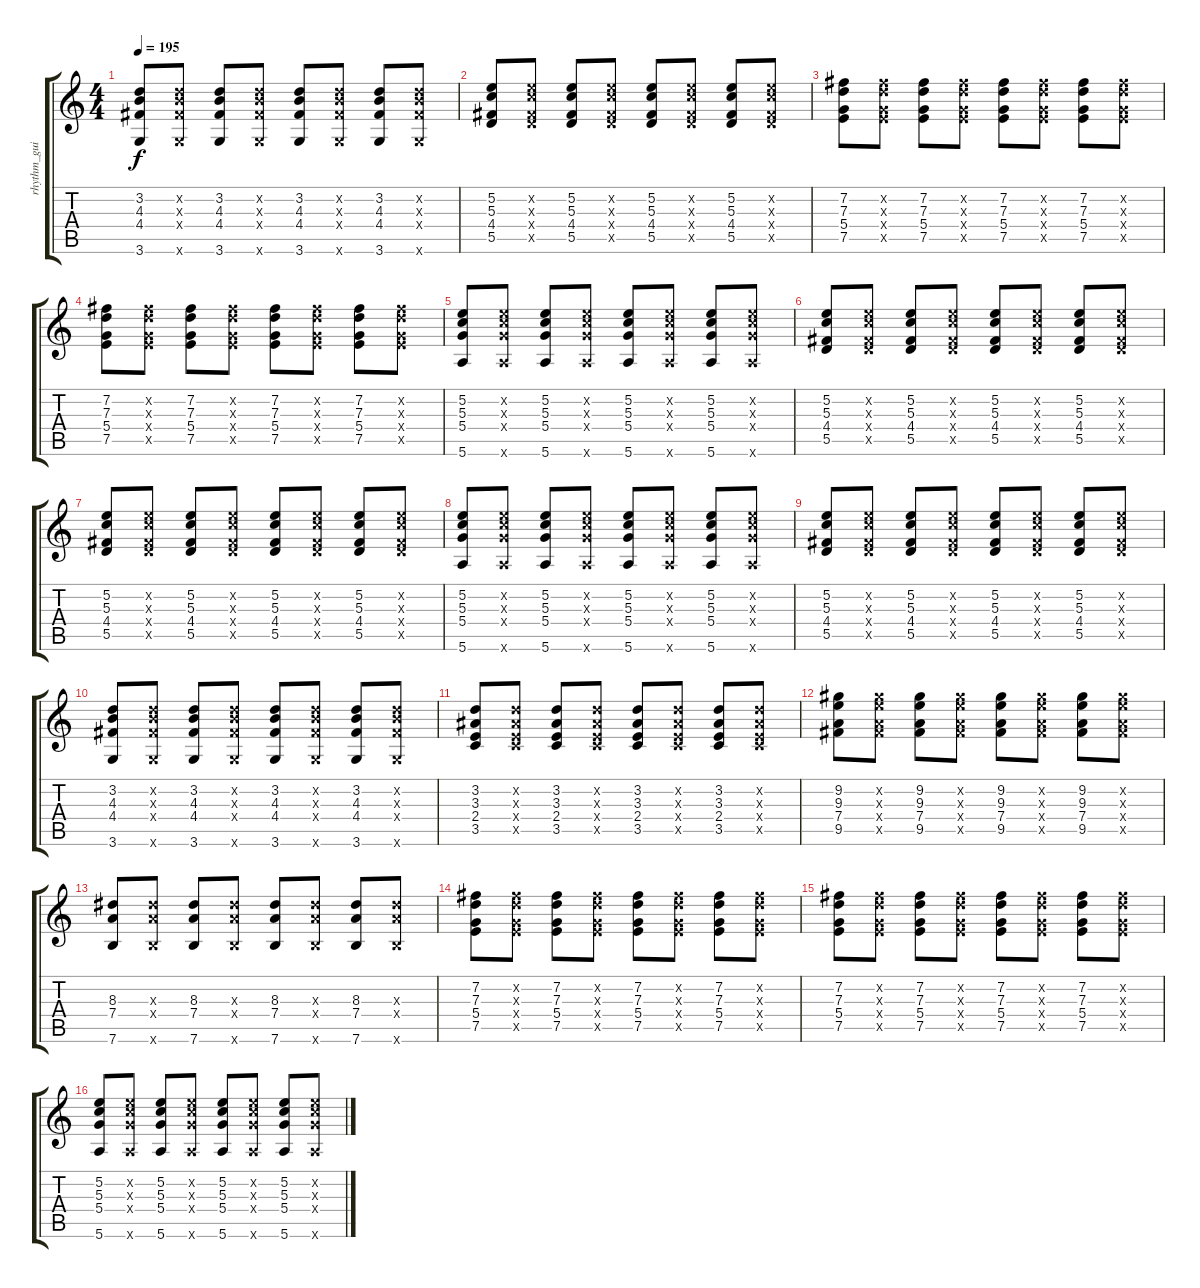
\track ("rhythm_guitar" "rhythm_gui") {instrument acousticguitarnylon}
\staff {score tabs}
\tuning (E4 B3 G3 D3 A2 E2) {hide}
\ts (4 4)
\tempo 195
\clef g2
\ks c
(3.2 4.3 4.4 3.6).8{dy f} (3.2{x} 4.3{x} 4.4{x} 3.6{x}).8 (3.2 4.3 4.4 3.6).8 (3.2{x} 4.3{x} 4.4{x} 3.6{x}).8 (3.2 4.3 4.4 3.6).8 (3.2{x} 4.3{x} 4.4{x} 3.6{x}).8 (3.2 4.3 4.4 3.6).8 (3.2{x} 4.3{x} 4.4{x} 3.6{x}).8 |
(5.2 5.3 4.4 5.5).8 (5.2{x} 5.3{x} 4.4{x} 5.5{x}).8 (5.2 5.3 4.4 5.5).8 (5.2{x} 5.3{x} 4.4{x} 5.5{x}).8 (5.2 5.3 4.4 5.5).8 (5.2{x} 5.3{x} 4.4{x} 5.5{x}).8 (5.2 5.3 4.4 5.5).8 (5.2{x} 5.3{x} 4.4{x} 5.5{x}).8 |
(7.2 7.3 5.4 7.5).8 (7.2{x} 7.3{x} 5.4{x} 7.5{x}).8 (7.2 7.3 5.4 7.5).8 (7.2{x} 7.3{x} 5.4{x} 7.5{x}).8 (7.2 7.3 5.4 7.5).8 (7.2{x} 7.3{x} 5.4{x} 7.5{x}).8 (7.2 7.3 5.4 7.5).8 (7.2{x} 7.3{x} 5.4{x} 7.5{x}).8 |
(7.2 7.3 5.4 7.5).8 (7.2{x} 7.3{x} 5.4{x} 7.5{x}).8 (7.2 7.3 5.4 7.5).8 (7.2{x} 7.3{x} 5.4{x} 7.5{x}).8 (7.2 7.3 5.4 7.5).8 (7.2{x} 7.3{x} 5.4{x} 7.5{x}).8 (7.2 7.3 5.4 7.5).8 (7.2{x} 7.3{x} 5.4{x} 7.5{x}).8 |
(5.2 5.3 5.4 5.6).8 (5.2{x} 5.3{x} 5.4{x} 5.6{x}).8 (5.2 5.3 5.4 5.6).8 (5.2{x} 5.3{x} 5.4{x} 5.6{x}).8 (5.2 5.3 5.4 5.6).8 (5.2{x} 5.3{x} 5.4{x} 5.6{x}).8 (5.2 5.3 5.4 5.6).8 (5.2{x} 5.3{x} 5.4{x} 5.6{x}).8 |
(5.2 5.3 4.4 5.5).8 (5.2{x} 5.3{x} 4.4{x} 5.5{x}).8 (5.2 5.3 4.4 5.5).8 (5.2{x} 5.3{x} 4.4{x} 5.5{x}).8 (5.2 5.3 4.4 5.5).8 (5.2{x} 5.3{x} 4.4{x} 5.5{x}).8 (5.2 5.3 4.4 5.5).8 (5.2{x} 5.3{x} 4.4{x} 5.5{x}).8 |
(5.2 5.3 4.4 5.5).8 (5.2{x} 5.3{x} 4.4{x} 5.5{x}).8 (5.2 5.3 4.4 5.5).8 (5.2{x} 5.3{x} 4.4{x} 5.5{x}).8 (5.2 5.3 4.4 5.5).8 (5.2{x} 5.3{x} 4.4{x} 5.5{x}).8 (5.2 5.3 4.4 5.5).8 (5.2{x} 5.3{x} 4.4{x} 5.5{x}).8 |
(5.2 5.3 5.4 5.6).8 (5.2{x} 5.3{x} 5.4{x} 5.6{x}).8 (5.2 5.3 5.4 5.6).8 (5.2{x} 5.3{x} 5.4{x} 5.6{x}).8 (5.2 5.3 5.4 5.6).8 (5.2{x} 5.3{x} 5.4{x} 5.6{x}).8 (5.2 5.3 5.4 5.6).8 (5.2{x} 5.3{x} 5.4{x} 5.6{x}).8 |
(5.2 5.3 4.4 5.5).8 (5.2{x} 5.3{x} 4.4{x} 5.5{x}).8 (5.2 5.3 4.4 5.5).8 (5.2{x} 5.3{x} 4.4{x} 5.5{x}).8 (5.2 5.3 4.4 5.5).8 (5.2{x} 5.3{x} 4.4{x} 5.5{x}).8 (5.2 5.3 4.4 5.5).8 (5.2{x} 5.3{x} 4.4{x} 5.5{x}).8 |
(3.2 4.3 4.4 3.6).8 (3.2{x} 4.3{x} 4.4{x} 3.6{x}).8 (3.2 4.3 4.4 3.6).8 (3.2{x} 4.3{x} 4.4{x} 3.6{x}).8 (3.2 4.3 4.4 3.6).8 (3.2{x} 4.3{x} 4.4{x} 3.6{x}).8 (3.2 4.3 4.4 3.6).8 (3.2{x} 4.3{x} 4.4{x} 3.6{x}).8 |
(3.2 3.3 2.4 3.5).8 (3.2{x} 3.3{x} 2.4{x} 3.5{x}).8 (3.2 3.3 2.4 3.5).8 (3.2{x} 3.3{x} 2.4{x} 3.5{x}).8 (3.2 3.3 2.4 3.5).8 (3.2{x} 3.3{x} 2.4{x} 3.5{x}).8 (3.2 3.3 2.4 3.5).8 (3.2{x} 3.3{x} 2.4{x} 3.5{x}).8 |
(9.2 9.3 7.4 9.5).8 (9.2{x} 9.3{x} 7.4{x} 9.5{x}).8 (9.2 9.3 7.4 9.5).8 (9.2{x} 9.3{x} 7.4{x} 9.5{x}).8 (9.2 9.3 7.4 9.5).8 (9.2{x} 9.3{x} 7.4{x} 9.5{x}).8 (9.2 9.3 7.4 9.5).8 (9.2{x} 9.3{x} 7.4{x} 9.5{x}).8 |
(8.3 7.4 7.6).8 (8.3{x} 7.4{x} 7.6{x}).8 (8.3 7.4 7.6).8 (8.3{x} 7.4{x} 7.6{x}).8 (8.3 7.4 7.6).8 (8.3{x} 7.4{x} 7.6{x}).8 (8.3 7.4 7.6).8 (8.3{x} 7.4{x} 7.6{x}).8 |
(7.2 7.3 5.4 7.5).8 (7.2{x} 7.3{x} 5.4{x} 7.5{x}).8 (7.2 7.3 5.4 7.5).8 (7.2{x} 7.3{x} 5.4{x} 7.5{x}).8 (7.2 7.3 5.4 7.5).8 (7.2{x} 7.3{x} 5.4{x} 7.5{x}).8 (7.2 7.3 5.4 7.5).8 (7.2{x} 7.3{x} 5.4{x} 7.5{x}).8 |
(7.2 7.3 5.4 7.5).8 (7.2{x} 7.3{x} 5.4{x} 7.5{x}).8 (7.2 7.3 5.4 7.5).8 (7.2{x} 7.3{x} 5.4{x} 7.5{x}).8 (7.2 7.3 5.4 7.5).8 (7.2{x} 7.3{x} 5.4{x} 7.5{x}).8 (7.2 7.3 5.4 7.5).8 (7.2{x} 7.3{x} 5.4{x} 7.5{x}).8 |
(5.2 5.3 5.4 5.6).8 (5.2{x} 5.3{x} 5.4{x} 5.6{x}).8 (5.2 5.3 5.4 5.6).8 (5.2{x} 5.3{x} 5.4{x} 5.6{x}).8 (5.2 5.3 5.4 5.6).8 (5.2{x} 5.3{x} 5.4{x} 5.6{x}).8 (5.2 5.3 5.4 5.6).8 (5.2{x} 5.3{x} 5.4{x} 5.6{x}).8
